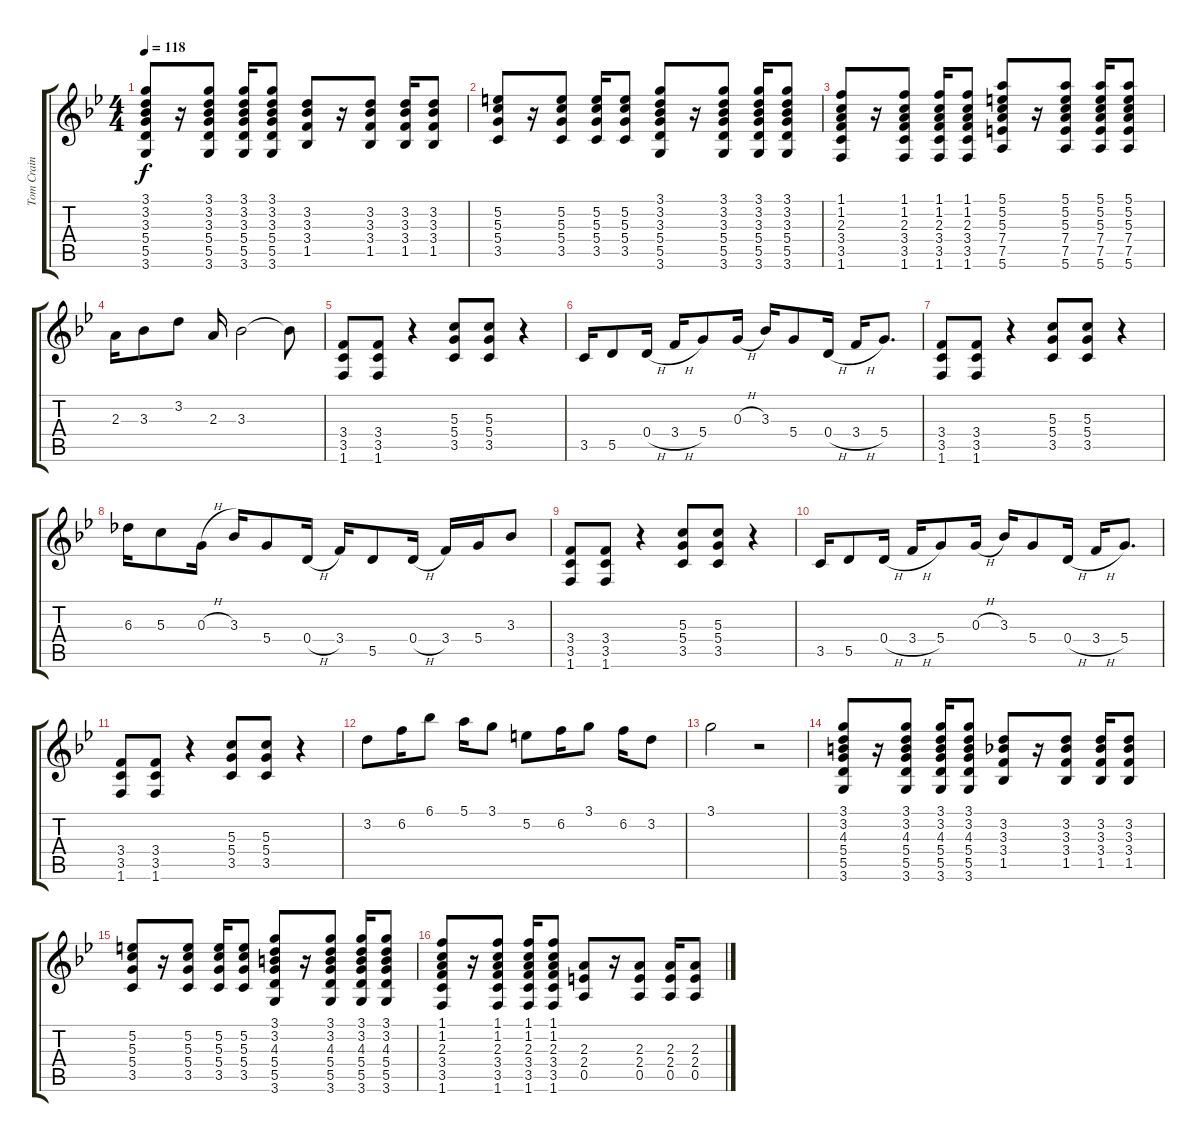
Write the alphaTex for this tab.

\track ("Tom Crain Guitar" "Tom Crain ") {instrument overdrivenguitar}
\staff {score tabs}
\tuning (E4 B3 G3 D3 A2 E2) {hide}
\ts (4 4)
\tempo 118
\clef g2
\ks gminor
(3.1 3.2 3.3 5.4 5.5 3.6).8{dy f} r.16 (3.1 3.2 3.3 5.4 5.5 3.6).8 (3.1 3.2 3.3 5.4 5.5 3.6).16 (3.1 3.2 3.3 5.4 5.5 3.6).8 (3.2 3.3 3.4 1.5).8 r.16 (3.2 3.3 3.4 1.5).8 (3.2 3.3 3.4 1.5).16 (3.2 3.3 3.4 1.5).8 |
(5.2 5.3 5.4 3.5).8 r.16 (5.2 5.3 5.4 3.5).8 (5.2 5.3 5.4 3.5).16 (5.2 5.3 5.4 3.5).8 (3.1 3.2 3.3 5.4 5.5 3.6).8 r.16 (3.1 3.2 3.3 5.4 5.5 3.6).8 (3.1 3.2 3.3 5.4 5.5 3.6).16 (3.1 3.2 3.3 5.4 5.5 3.6).8 |
(1.1 1.2 2.3 3.4 3.5 1.6).8 r.16 (1.1 1.2 2.3 3.4 3.5 1.6).8 (1.1 1.2 2.3 3.4 3.5 1.6).16 (1.1 1.2 2.3 3.4 3.5 1.6).8 (5.1 5.2 5.3 7.4 7.5 5.6).8 r.16 (5.1 5.2 5.3 7.4 7.5 5.6).8 (5.1 5.2 5.3 7.4 7.5 5.6).16 (5.1 5.2 5.3 7.4 7.5 5.6).8 |
2.3.16{volume 12 instrument overdrivenguitar} 3.3.8 3.2.8 2.3.16 3.3.2 3.3{t}.8 |
(3.4 3.5 1.6).8 (3.4 3.5 1.6).8 r.4 (5.3 5.4 3.5).8 (5.3 5.4 3.5).8 r.4 |
3.5.16 5.5.8 0.4{h}.16 3.4{h}.16 5.4.8 0.3{h}.16 3.3.16 5.4.8 0.4{h}.16 3.4{h}.16 5.4.8{d} |
(3.4 3.5 1.6).8 (3.4 3.5 1.6).8 r.4 (5.3 5.4 3.5).8 (5.3 5.4 3.5).8 r.4 |
6.3.16 5.3.8 0.3{h}.16 3.3.16 5.4.8 0.4{h}.16 3.4.16 5.5.8 0.4{h}.16 3.4.16 5.4.16 3.3.8 |
(3.4 3.5 1.6).8 (3.4 3.5 1.6).8 r.4 (5.3 5.4 3.5).8 (5.3 5.4 3.5).8 r.4 |
3.5.16 5.5.8 0.4{h}.16 3.4{h}.16 5.4.8 0.3{h}.16 3.3.16 5.4.8 0.4{h}.16 3.4{h}.16 5.4.8{d} |
(3.4 3.5 1.6).8 (3.4 3.5 1.6).8 r.4 (5.3 5.4 3.5).8 (5.3 5.4 3.5).8 r.4 |
3.2.8 6.2.16 6.1.8 5.1.16 3.1.8 5.2.8 6.2.16 3.1.8 6.2.16 3.2.8 |
3.1.2 r.2 |
(3.1 3.2 4.3 5.4 5.5 3.6).8{volume 9 instrument electricguitarclean} r.16 (3.1 3.2 4.3 5.4 5.5 3.6).8 (3.1 3.2 4.3 5.4 5.5 3.6).16 (3.1 3.2 4.3 5.4 5.5 3.6).8 (3.2 3.3 3.4 1.5).8 r.16 (3.2 3.3 3.4 1.5).8 (3.2 3.3 3.4 1.5).16 (3.2 3.3 3.4 1.5).8 |
(5.2 5.3 5.4 3.5).8 r.16 (5.2 5.3 5.4 3.5).8 (5.2 5.3 5.4 3.5).16 (5.2 5.3 5.4 3.5).8 (3.1 3.2 4.3 5.4 5.5 3.6).8 r.16 (3.1 3.2 4.3 5.4 5.5 3.6).8 (3.1 3.2 4.3 5.4 5.5 3.6).16 (3.1 3.2 4.3 5.4 5.5 3.6).8 |
(1.1 1.2 2.3 3.4 3.5 1.6).8 r.16 (1.1 1.2 2.3 3.4 3.5 1.6).8 (1.1 1.2 2.3 3.4 3.5 1.6).16 (1.1 1.2 2.3 3.4 3.5 1.6).8 (2.3 2.4 0.5).8 r.16 (2.3 2.4 0.5).8 (2.3 2.4 0.5).16 (2.3 2.4 0.5).8
